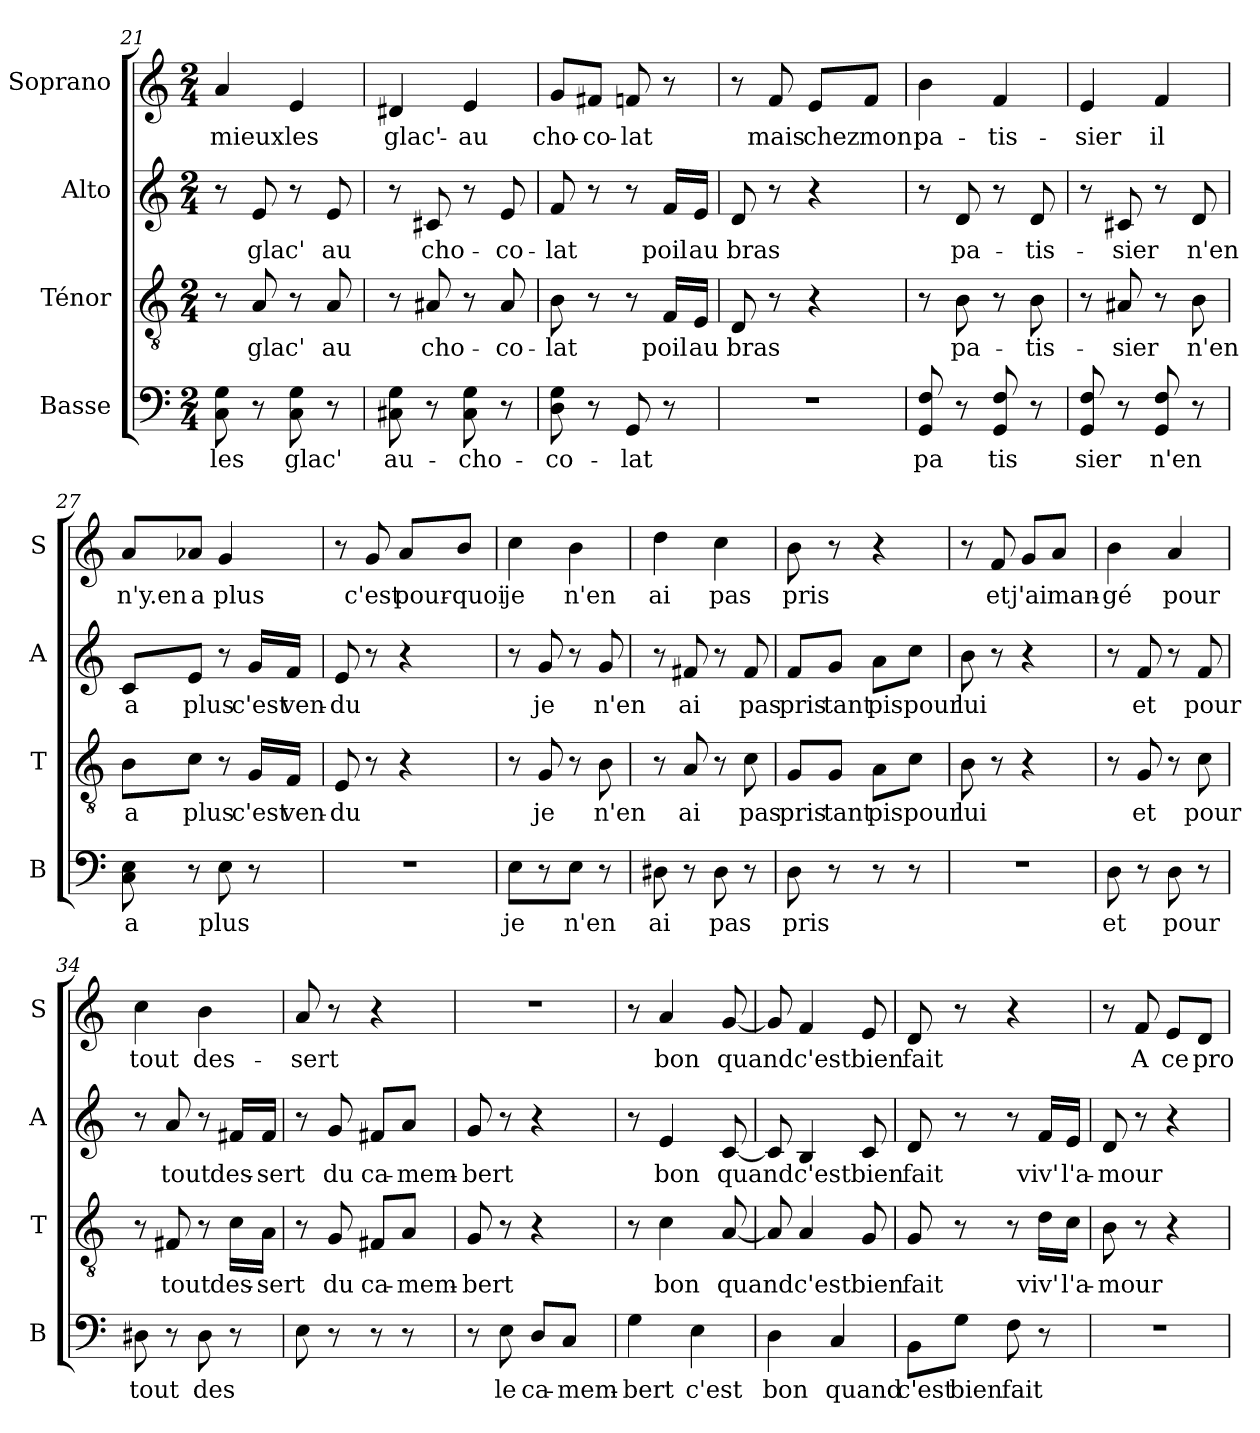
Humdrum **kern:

**kern	**text	**kern	**text	**kern	**text	**kern	**text
*part4	*part4	*part3	*part3	*part2	*part2	*part1	*part1
*staff4	*staff4	*staff3	*staff3	*staff2	*staff2	*staff1	*staff1
*I"Basse	*	*I"Ténor	*	*I"Alto	*	*I"Soprano	*
*I'B	*	*I'T	*	*I'A	*	*I'S	*
*clefF4	*	*clefGv2	*	*clefG2	*	*clefG2	*
*k[]	*	*k[]	*	*k[]	*	*k[]	*
*C:	*	*C:	*	*C:	*	*C:	*
*M2/4	*	*M2/4	*	*M2/4	*	*M2/4	*
=21	=21	=21	=21	=21	=21	=21	=21
!	!LO:LY:b	!	!	!	!	!	!LO:LY:b
8C\ 8G\	les	8r	.	8r	.	4a/	mieux
!	!	!	!LO:LY:b	!	!LO:LY:b	!	!
8r	.	8A/	glac'	8e/	glac'	.	.
!	!LO:LY:b	!	!	!	!	!	!LO:LY:b
8C\ 8G\	glac'	8r	.	8r	.	4e/	les
!	!	!	!LO:LY:b	!	!LO:LY:b	!	!
8r	.	8A/	au	8e/	au	.	.
=22	=22	=22	=22	=22	=22	=22	=22
!	!LO:LY:b	!	!	!	!	!	!LO:LY:b
8C#X\ 8G\	au-	8r	.	8r	.	4d#X/	glac'-
!	!	!	!LO:LY:b	!	!LO:LY:b	!	!
8r	.	8A#X/	cho-	8c#X/	cho-	.	.
!	!LO:LY:b	!	!	!	!	!	!LO:LY:b
8C#\ 8G\	-cho-	8r	.	8r	.	4e/	-au
!	!	!	!LO:LY:b	!	!LO:LY:b	!	!
8r	.	8A#/	-co-	8e/	-co-	.	.
=23	=23	=23	=23	=23	=23	=23	=23
!	!LO:LY:b	!	!LO:LY:b	!	!LO:LY:b	!	!LO:LY:b
8D\ 8G\	-co-	8B\	-lat	8f/	-lat	8g/L	cho-
!	!	!	!	!	!	!	!LO:LY:b
8r	.	8r	.	8r	.	8f#X/J	-co-
!	!LO:LY:b	!	!	!	!	!	!LO:LY:b
8GG/	-lat	8r	.	8r	.	8fn/	-lat
!	!	!	!LO:LY:b	!	!LO:LY:b	!	!
8r	.	16F/LL	poil	16f/LL	poil	8r	.
!	!	!	!LO:LY:b	!	!LO:LY:b	!	!
.	.	16E/JJ	au	16e/JJ	au	.	.
=24	=24	=24	=24	=24	=24	=24	=24
!	!	!	!LO:LY:b	!	!LO:LY:b	!	!
2r	.	8D/	bras	8d/	bras	8r	.
!	!	!	!	!	!	!	!LO:LY:b
.	.	8r	.	8r	.	8f/	mais
!	!	!	!	!	!	!	!LO:LY:b
.	.	4r	.	4r	.	8e/L	chez
!	!	!	!	!	!	!	!LO:LY:b
.	.	.	.	.	.	8f/J	mon
!!LO:LB:g=z
=25	=25	=25	=25	=25	=25	=25	=25
!	!LO:LY:b	!	!	!	!	!	!LO:LY:b
8GG/ 8F/	pa	8r	.	8r	.	4b\	pa-
!	!	!	!LO:LY:b	!	!LO:LY:b	!	!
8r	.	8B\	pa-	8d/	pa-	.	.
!	!LO:LY:b	!	!	!	!	!	!LO:LY:b
8GG/ 8F/	tis	8r	.	8r	.	4f/	-tis-
!	!	!	!LO:LY:b	!	!LO:LY:b	!	!
8r	.	8B\	-tis-	8d/	-tis-	.	.
=26	=26	=26	=26	=26	=26	=26	=26
!	!LO:LY:b	!	!	!	!	!	!LO:LY:b
8GG/ 8F/	sier	8r	.	8r	.	4e/	-sier
!	!	!	!LO:LY:b	!	!LO:LY:b	!	!
8r	.	8A#X/	-sier	8c#X/	-sier	.	.
!	!LO:LY:b	!	!	!	!	!	!LO:LY:b
8GG/ 8F/	n'en	8r	.	8r	.	4f/	il
!	!	!	!LO:LY:b	!	!LO:LY:b	!	!
8r	.	8B\	n'en	8d/	n'en	.	.
=27	=27	=27	=27	=27	=27	=27	=27
!	!LO:LY:b	!	!LO:LY:b	!	!LO:LY:b	!	!LO:LY:b
8C\ 8E\	a	8B\L	a	8c/L	a	8a/L	n'y.en
!	!	!	!LO:LY:b	!	!LO:LY:b	!	!LO:LY:b
8r	.	8c\J	plus	8e/J	plus	8a-X/J	a
!	!LO:LY:b	!	!	!	!	!	!LO:LY:b
8E\	plus	8r	.	8r	.	4g/	plus
!	!	!	!LO:LY:b	!	!LO:LY:b	!	!
8r	.	16G/LL	c'est	16g/LL	c'est	.	.
!	!	!	!LO:LY:b	!	!LO:LY:b	!	!
.	.	16F/JJ	ven-	16f/JJ	ven-	.	.
=28	=28	=28	=28	=28	=28	=28	=28
!	!	!	!LO:LY:b	!	!LO:LY:b	!	!
2r	.	8E/	-du	8e/	-du	8r	.
!	!	!	!	!	!	!	!LO:LY:b
.	.	8r	.	8r	.	8g/	c'est
!	!	!	!	!	!	!	!LO:LY:b
.	.	4r	.	4r	.	8a/L	pour-
!	!	!	!	!	!	!	!LO:LY:b
.	.	.	.	.	.	8b/J	-quoi
=29	=29	=29	=29	=29	=29	=29	=29
!	!LO:LY:b	!	!	!	!	!	!LO:LY:b
8E\L	je	8r	.	8ra	.	4cc\	je
!	!	!	!LO:LY:b	!	!LO:LY:b	!	!
8r	.	8G/	je	8g/	je	.	.
!	!LO:LY:b	!	!	!	!	!	!LO:LY:b
8E\J	n'en	8r	.	8r	.	4b\	n'en
!	!	!	!LO:LY:b	!	!LO:LY:b	!	!
8r	.	8B\	n'en	8g/	n'en	.	.
=30	=30	=30	=30	=30	=30	=30	=30
!	!LO:LY:b	!	!	!	!	!	!LO:LY:b
8D#X\	ai	8r	.	8r	.	4dd\	ai
!	!	!	!LO:LY:b	!	!LO:LY:b	!	!
8r	.	8A/	ai	8f#X/	ai	.	.
!	!LO:LY:b	!	!	!	!	!	!LO:LY:b
8D#\	pas	8r	.	8r	.	4cc\	pas
!	!	!	!LO:LY:b	!	!LO:LY:b	!	!
8r	.	8c\	pas	8f#/	pas	.	.
!!LO:LB:g=z
=31	=31	=31	=31	=31	=31	=31	=31
!	!LO:LY:b	!	!LO:LY:b	!	!LO:LY:b	!	!LO:LY:b
8D\	pris	8G/L	pris	8f/L	pris	8b\	pris
!	!	!	!LO:LY:b	!	!LO:LY:b	!	!
8r	.	8G/J	tant	8g/J	tant	8r	.
!	!	!	!LO:LY:b	!	!LO:LY:b	!	!
8r	.	8A\L	pis	8a\L	pis	4r	.
!	!	!	!LO:LY:b	!	!LO:LY:b	!	!
8r	.	8c\J	pour	8cc\J	pour	.	.
=32	=32	=32	=32	=32	=32	=32	=32
!	!	!	!LO:LY:b	!	!LO:LY:b	!	!
2r	.	8B\	lui	8b\	lui	8r	.
!	!	!	!	!	!	!	!LO:LY:b
.	.	8r	.	8r	.	8f/	et
!	!	!	!	!	!	!	!LO:LY:b
.	.	4r	.	4r	.	8g/L	j'ai
!	!	!	!	!	!	!	!LO:LY:b
.	.	.	.	.	.	8a/J	man-
=33	=33	=33	=33	=33	=33	=33	=33
!	!LO:LY:b	!	!	!	!	!	!LO:LY:b
8D\	et	8r	.	8r	.	4b\	-gé
!	!	!	!LO:LY:b	!	!LO:LY:b	!	!
8r	.	8G/	et	8f/	et	.	.
!	!LO:LY:b	!	!	!	!	!	!LO:LY:b
8D\	pour	8r	.	8r	.	4a/	pour
!	!	!	!LO:LY:b	!	!LO:LY:b	!	!
8r	.	8c\	pour	8f/	pour	.	.
=34	=34	=34	=34	=34	=34	=34	=34
!	!LO:LY:b	!	!	!	!	!	!LO:LY:b
8D#X\	tout	8r	.	8r	.	4cc\	tout
!	!	!	!LO:LY:b	!	!LO:LY:b	!	!
8r	.	8F#X/	tout	8a/	tout	.	.
!	!LO:LY:b	!	!	!	!	!	!LO:LY:b
8D#\	des	8r	.	8r	.	4b\	des-
!	!	!	!LO:LY:b	!	!LO:LY:b	!	!
8r	.	16c\LL	des-	16f#X/LL	des-	.	.
!	!	!	!LO:LY:b	!	!LO:LY:b	!	!
.	.	16A\JJ	-sert	16f#/JJ	-sert	.	.
=35	=35	=35	=35	=35	=35	=35	=35
!	!	!	!	!	!	!	!LO:LY:b
8E\	.	8r	.	8r	.	8a/	-sert
!	!	!	!LO:LY:b	!	!LO:LY:b	!	!
8r	.	8G/	du	8g/	du	8r	.
!	!	!	!LO:LY:b	!	!LO:LY:b	!	!
8r	.	8F#X/L	ca-	8f#X/L	ca-	4r	.
!	!	!	!LO:LY:b	!	!LO:LY:b	!	!
8r	.	8A/J	-mem-	8a/J	-mem-	.	.
=36	=36	=36	=36	=36	=36	=36	=36
!	!	!	!LO:LY:b	!	!LO:LY:b	!	!
8r	.	8G/	-bert	8g/	-bert	2r	.
!	!LO:LY:b	!	!	!	!	!	!
8E\	le	8r	.	8r	.	.	.
!	!LO:LY:b	!	!	!	!	!	!
8D/L	ca-	4r	.	4r	.	.	.
!	!LO:LY:b	!	!	!	!	!	!
8C/J	-mem-	.	.	.	.	.	.
!!LO:PB:g=z
=37	=37	=37	=37	=37	=37	=37	=37
!	!LO:LY:b	!	!	!	!	!	!
4G\	-bert	8r	.	8r	.	8r	.
!	!	!	!LO:LY:b	!	!LO:LY:b	!	!LO:LY:b
.	.	4c\	bon	4e/	bon	4a/	bon
!	!LO:LY:b	!	!	!	!	!	!
4E\	c'est	.	.	.	.	.	.
!	!	!	!LO:LY:b	!	!LO:LY:b	!	!LO:LY:b
.	.	[8A/	quand	[8c/	quand	[8g/	quand
=38	=38	=38	=38	=38	=38	=38	=38
!	!LO:LY:b	!	!	!	!	!	!
4D\	bon	8A/]	.	8c/]	.	8g/]	.
!	!	!	!LO:LY:b	!	!LO:LY:b	!	!LO:LY:b
.	.	4A/	c'est	4B/	c'est	4f/	c'est
!	!LO:LY:b	!	!	!	!	!	!
4C/	quand	.	.	.	.	.	.
!	!	!	!LO:LY:b	!	!LO:LY:b	!	!LO:LY:b
.	.	8G/	bien	8c/	bien	8e/	bien
=39	=39	=39	=39	=39	=39	=39	=39
!	!LO:LY:b	!	!LO:LY:b	!	!LO:LY:b	!	!LO:LY:b
8BB\L	c'est	8G/	fait	8d/	fait	8d/	fait
!	!LO:LY:b	!	!	!	!	!	!
8G\J	bien	8r	.	8r	.	8r	.
!	!LO:LY:b	!	!	!	!	!	!
8F\	fait	8r	.	8r	.	4r	.
!	!	!	!LO:LY:b	!	!LO:LY:b	!	!
8r	.	16d\LL	viv'	16f/LL	viv'	.	.
!	!	!	!LO:LY:b	!	!LO:LY:b	!	!
.	.	16c\JJ	l'a-	16e/JJ	l'a-	.	.
=40	=40	=40	=40	=40	=40	=40	=40
!	!	!	!LO:LY:b	!	!LO:LY:b	!	!
2r	.	8B\	-mour	8d/	-mour	8r	.
!	!	!	!	!	!	!	!LO:LY:b
.	.	8r	.	8r	.	8f/	A
!	!	!	!	!	!	!	!LO:LY:b
.	.	4r	.	4r	.	8e/L	ce
!	!	!	!	!	!	!	!LO:LY:b
.	.	.	.	.	.	8d/J	pro-
=	=	=	=	=	=	=	=
*-	*-	*-	*-	*-	*-	*-	*-
